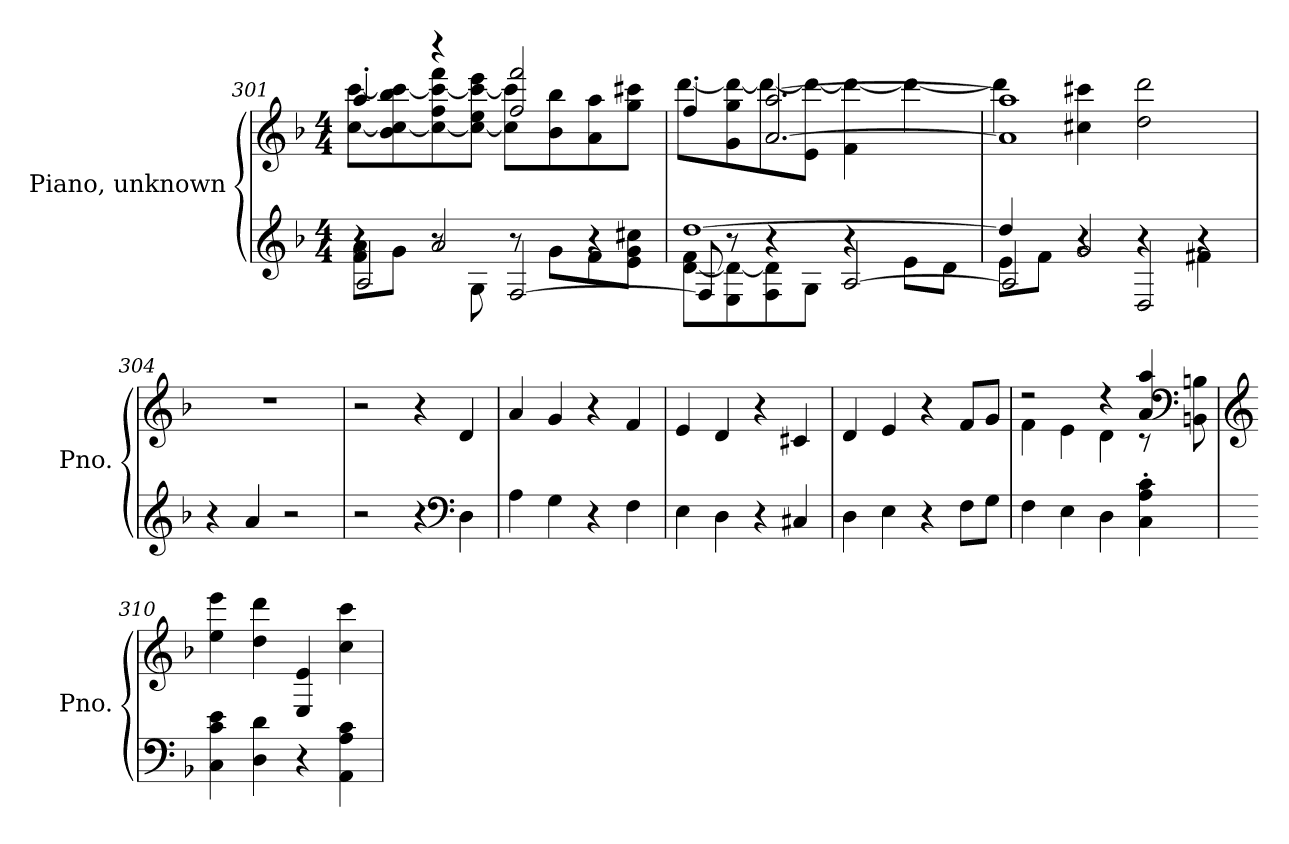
**kern	**kern
*part1	*part1
*staff2	*staff1
*I"Piano, unknown	*
*I'Pno.	*
*clefG2	*clefG2
*k[b-]	*k[b-]
*M4/4	*M4/4
=301	=301
*^	*^
*	*^	*	*
4r	8f\ 8a\L	2A/	4aa'/	[8cc\ [8ccc\L
.	8g\J	.	.	8b-\ 8cc\_ 8bb-\ 8ccc\_
2a/	8r	.	4r	8cc\_ 8ff\ 8ccc\_ 8fff\
.	8G\	.	.	8cc\_ 8ee\ 8ccc\_ 8eee\J
.	8r	[2F/	2ff/ 2fff/	8cc\] 8ccc\]L
.	8g\L	.	.	8b-\ 8bb-\
4r	8f\	.	.	8a\ 8aa\
.	8e\ 8g\ 8cc#X\J	.	.	8gg\ 8ccc#X\J
=302	=302	=302	=302	=302
[1dd	[8d\ 8f\L	8F/]	4ff'/	[8ddd\L
.	8E\ 8d\_	8r	.	8g\ 8gg\ 8ddd\_
.	8F\ 8d\]	4r	[2.a/ [2.aa/	8ddd\_
.	8G\J	.	.	8e\ 8ddd\_J
.	4r	[2A/	.	4f\ 4ddd\_
.	8e\L	.	.	4ddd\_
.	8d\J	.	.	.
!!LO:LB:g=z	!!
=303	=303	=303	=303	=303
4dd/]	8e\L	2A/]	1a] 1aa]	4ddd\]
.	8f\J	.	.	.
2g/	4r	.	.	4cc#X\ 4ccc#X\
.	4r	2D/	.	2dd\ 2ddd\
4r	4f#X\	.	.	.
*v	*v	*v	*	*
*	*v	*v
=304	=304
4r	1r
4a/	.
2r	.
=305	=305
2r	2r
4r	4r
*clefF4	*
4D\	4d/
=306	=306
4A\	4a/
4G\	4g/
4r	4r
4F\	4f/
=307	=307
4E\	4e/
4D\	4d/
4r	4r
4C#X/	4c#X/
=308	=308
4D\	4d/
4E\	4e/
4r	4r
8F\L	8f/L
8G\J	8g/J
=309	=309
*	*^
4F\	2r	4f\
4E\	.	4e\
4D\	4r	4d\
4C\' 4A\' 4c\'	4a/ 4aa/	8r
*	*clefF4	*
.	.	8BBn\ 8Bn\
*	*v	*v
!!LO:LB:g=z
=310	=310
*	*clefG2
4C\ 4c\ 4e\	4ee\ 4eee\
4D\ 4d\	4dd\ 4ddd\
4r	4E/ 4e/
4AA\ 4A\ 4c\	4cc\ 4ccc\
=	=
*-	*-
